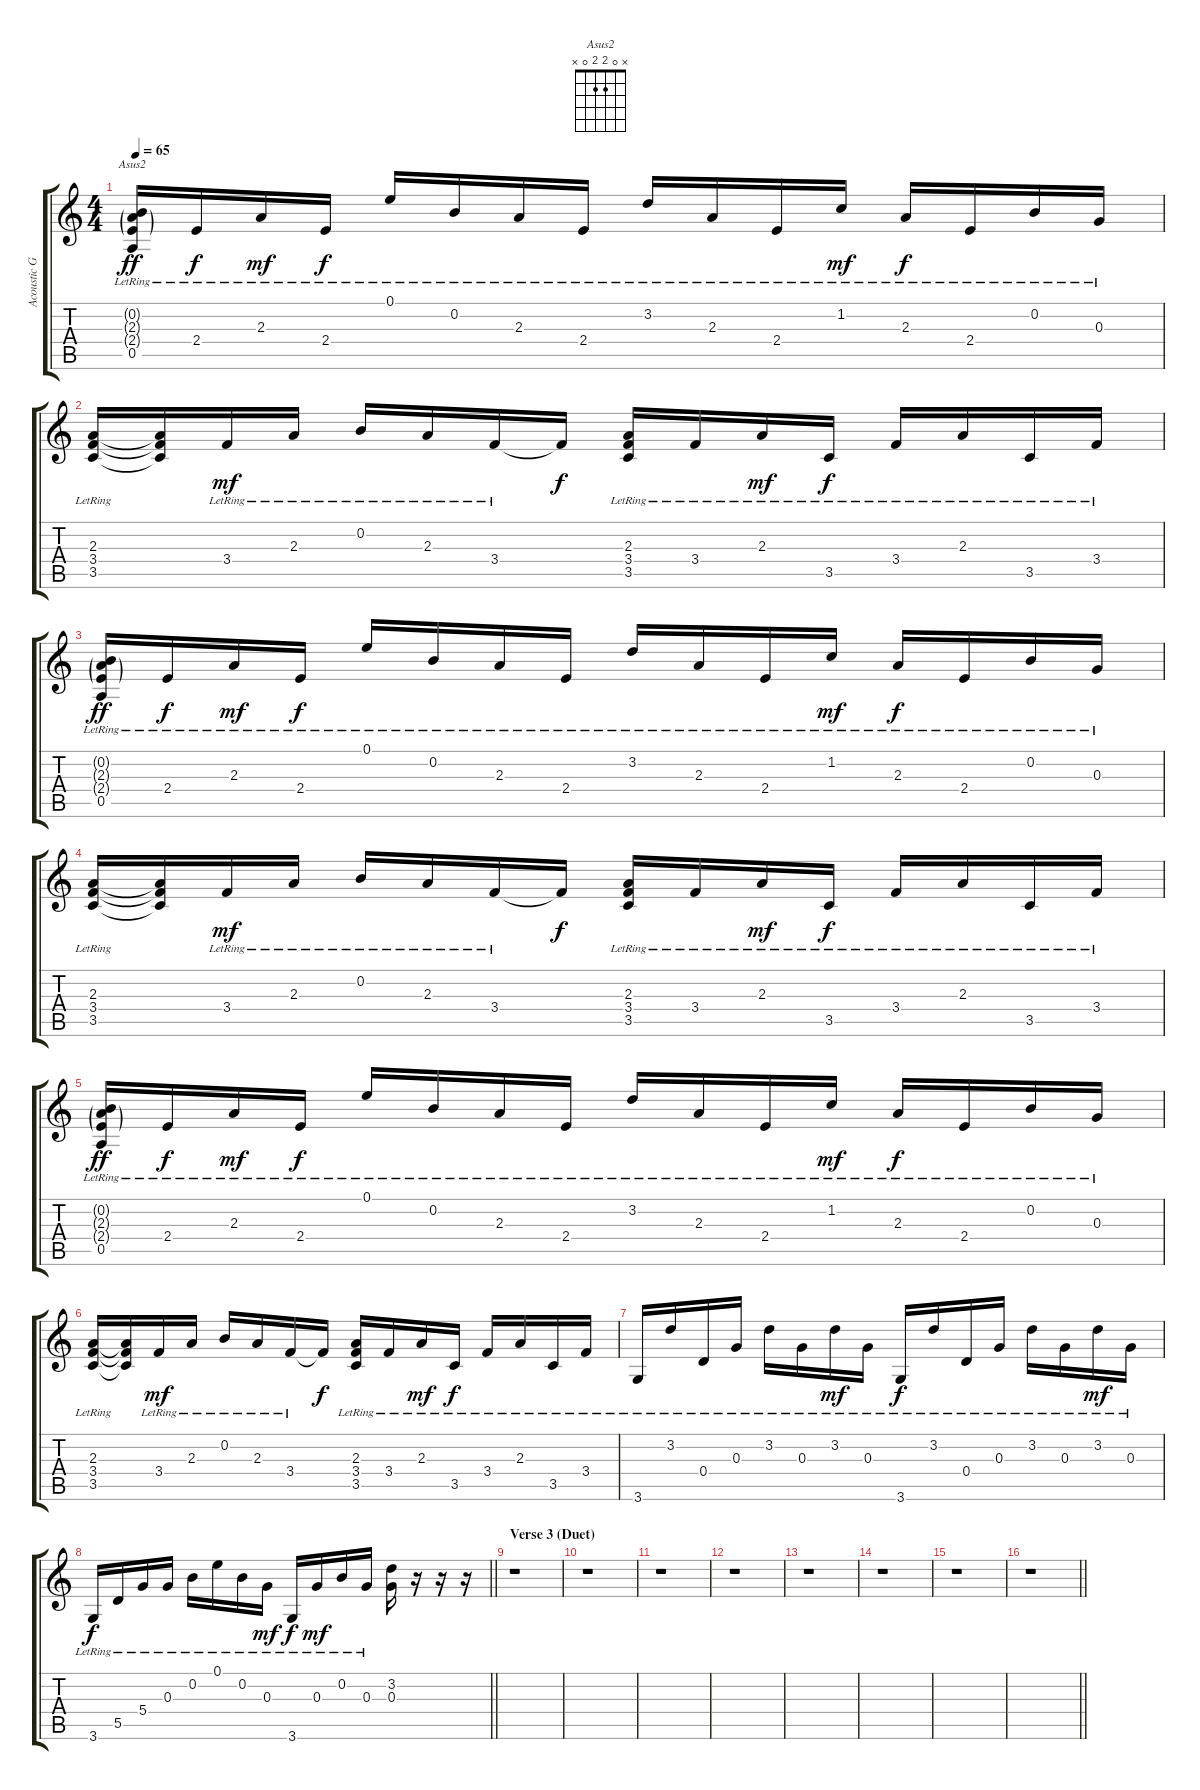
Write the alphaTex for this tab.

\track ("Acoustic Guitar 1" "Acoustic G") {instrument acousticguitarsteel}
\staff {score tabs}
\tuning (E4 B3 G3 D3 A2 E2) {hide}
\chord ("Asus2" x 0 2 2 0 x)
\ts (4 4)
\tempo 65
\clef g2
\ks c
(0.2{g lr} 2.3{g lr} 2.4{g lr} 0.5{lr}).16{ch "Asus2" dy ff} 2.4{lr}.16{dy f} 2.3{lr}.16{dy mf} 2.4{lr}.16{dy f} 0.1{lr}.16 0.2{lr}.16 2.3{lr}.16 2.4{lr}.16 3.2{lr}.16 2.3{lr}.16 2.4{lr}.16 1.2{lr}.16{dy mf} 2.3{lr}.16{dy f} 2.4{lr}.16 0.2{lr}.16 0.3{lr}.16 |
(2.3{lr} 3.4{lr} 3.5{lr}).16 (2.3{t} 3.4{t} 3.5{t}).16 3.4{lr}.16{dy mf} 2.3{lr}.16 0.2{lr}.16 2.3{lr}.16 3.4{lr}.16 3.4{t}.16{dy f} (2.3{lr} 3.4{lr} 3.5{lr}).16 3.4{lr}.16 2.3{lr}.16{dy mf} 3.5{lr}.16{dy f} 3.4{lr}.16 2.3{lr}.16 3.5{lr}.16 3.4{lr}.16 |
(0.2{g lr} 2.3{g lr} 2.4{g lr} 0.5{lr}).16{dy ff} 2.4{lr}.16{dy f} 2.3{lr}.16{dy mf} 2.4{lr}.16{dy f} 0.1{lr}.16 0.2{lr}.16 2.3{lr}.16 2.4{lr}.16 3.2{lr}.16 2.3{lr}.16 2.4{lr}.16 1.2{lr}.16{dy mf} 2.3{lr}.16{dy f} 2.4{lr}.16 0.2{lr}.16 0.3{lr}.16 |
(2.3{lr} 3.4{lr} 3.5{lr}).16 (2.3{t} 3.4{t} 3.5{t}).16 3.4{lr}.16{dy mf} 2.3{lr}.16 0.2{lr}.16 2.3{lr}.16 3.4{lr}.16 3.4{t}.16{dy f} (2.3{lr} 3.4{lr} 3.5{lr}).16 3.4{lr}.16 2.3{lr}.16{dy mf} 3.5{lr}.16{dy f} 3.4{lr}.16 2.3{lr}.16 3.5{lr}.16 3.4{lr}.16 |
(0.2{g lr} 2.3{g lr} 2.4{g lr} 0.5{lr}).16{dy ff} 2.4{lr}.16{dy f} 2.3{lr}.16{dy mf} 2.4{lr}.16{dy f} 0.1{lr}.16 0.2{lr}.16 2.3{lr}.16 2.4{lr}.16 3.2{lr}.16 2.3{lr}.16 2.4{lr}.16 1.2{lr}.16{dy mf} 2.3{lr}.16{dy f} 2.4{lr}.16 0.2{lr}.16 0.3{lr}.16 |
(2.3{lr} 3.4{lr} 3.5{lr}).16 (2.3{t} 3.4{t} 3.5{t}).16 3.4{lr}.16{dy mf} 2.3{lr}.16 0.2{lr}.16 2.3{lr}.16 3.4{lr}.16 3.4{t}.16{dy f} (2.3{lr} 3.4{lr} 3.5{lr}).16 3.4{lr}.16 2.3{lr}.16{dy mf} 3.5{lr}.16{dy f} 3.4{lr}.16 2.3{lr}.16 3.5{lr}.16 3.4{lr}.16 |
3.6{lr}.16 3.2{lr}.16 0.4{lr}.16 0.3{lr}.16 3.2{lr}.16 0.3{lr}.16 3.2{lr}.16{dy mf} 0.3{lr}.16 3.6{lr}.16{dy f} 3.2{lr}.16 0.4{lr}.16 0.3{lr}.16 3.2{lr}.16 0.3{lr}.16 3.2{lr}.16{dy mf} 0.3{lr}.16 |
\barLineRight lightlight
3.6{lr}.16{dy f} 5.5{lr}.16 5.4{lr}.16 0.3{lr}.16 0.2{lr}.16 0.1{lr}.16 0.2{lr}.16 0.3{lr}.16{dy mf} 3.6{lr}.16{dy f} 0.3{lr}.16{dy mf} 0.2{lr}.16 0.3{lr}.16 (3.2 0.3).16 r.16 r.16 r.16 |
\section ("" "Verse 3 (Duet)")
r.1 |
r.1 |
r.1 |
r.1 |
r.1 |
r.1 |
r.1 |
\barLineRight lightlight
r.1
